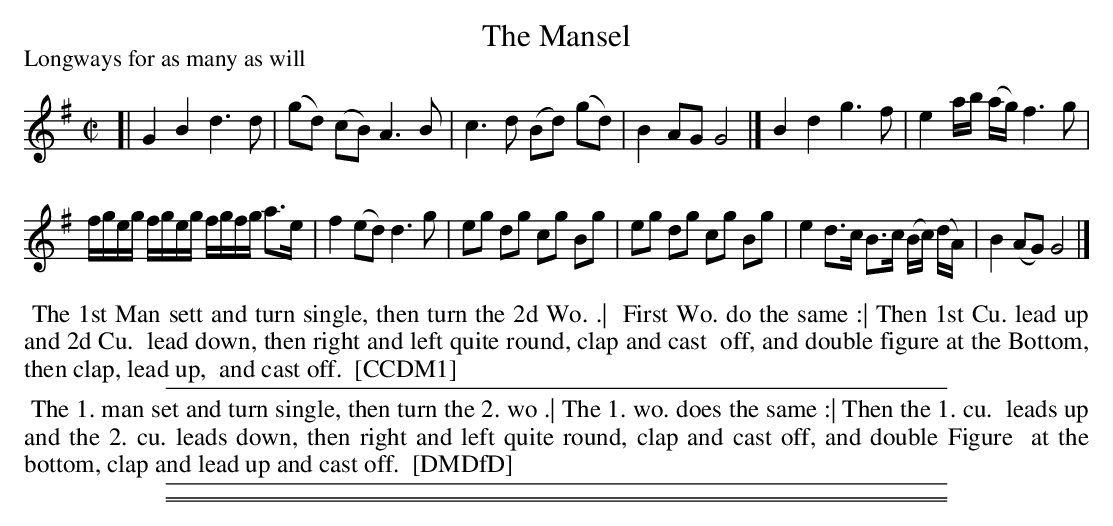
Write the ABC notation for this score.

X:1
T: The Mansel
P: Longways for as many as will
M: C|
L: 1/16
K: G
[|\
G4 B4 d6 d2 | (g2d2) (c2B2) A6 B2 |\
c6 d2 (B2d2) (g2d2) | B4 A2G2 G8 |]\
B4 d4 g6 f2 | e4 ab (ag) f6 g2 |
fgeg fgeg fgfg a3e | f4 (e2d2) d6 g2 |\
e2g2 d2g2 c2g2 B2g2 | e2g2 d2g2 c2g2 B2g2 |\
e4 d3c B3c (Bc) (dA) | B4 (A2G2) G8 |]
